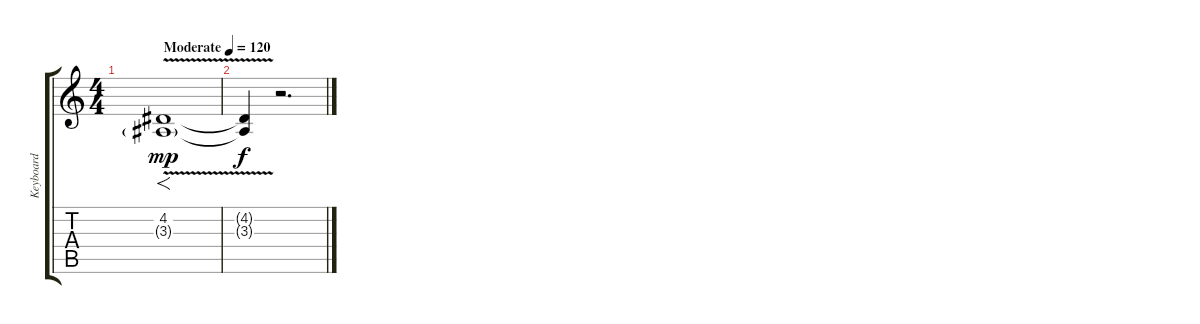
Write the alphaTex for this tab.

\track ("Keyboard" "Keyboard") {instrument pad1newage}
\staff {score tabs}
\tuning (E4 B3 G3 D3 A2 E2) {hide}
\ts (4 4)
\tempo (120 "Moderate")
\clef g2
\ks c
(4.2{v} 3.3{g}).1{f dy mp instrument pad1newage} |
(4.2{t} 3.3{t}).4{dy f} r.2{d}
